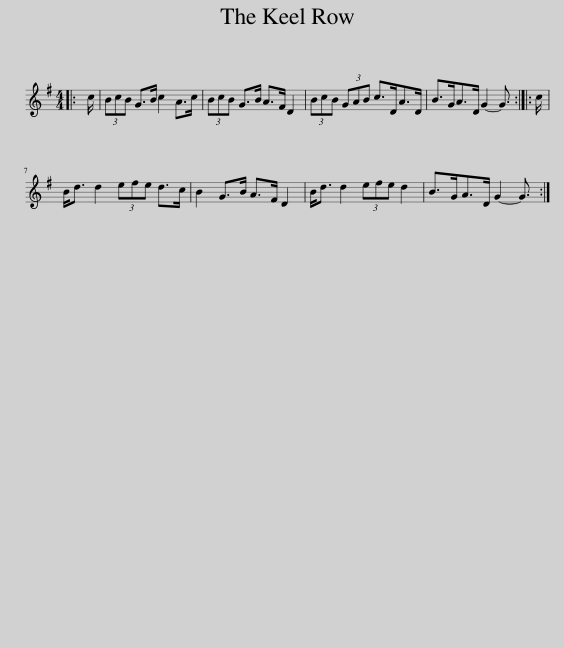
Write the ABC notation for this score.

X:1
L:1/8
M:4/4
I:linebreak $
K:G
V:1 treble
V:1
|: c/ | (3BcB G>B c2 A>c | (3BcB G>B A>F D2 | (3BcB (3GAB c>DA>D | B>GA>D G2- G3/2 :: %5
 c/ |$ B<d d2 (3efe d>c | B2 G>B A>F D2 | B<d d2 (3efe d2 | B>GA>D G2- G3/2 :| %10
